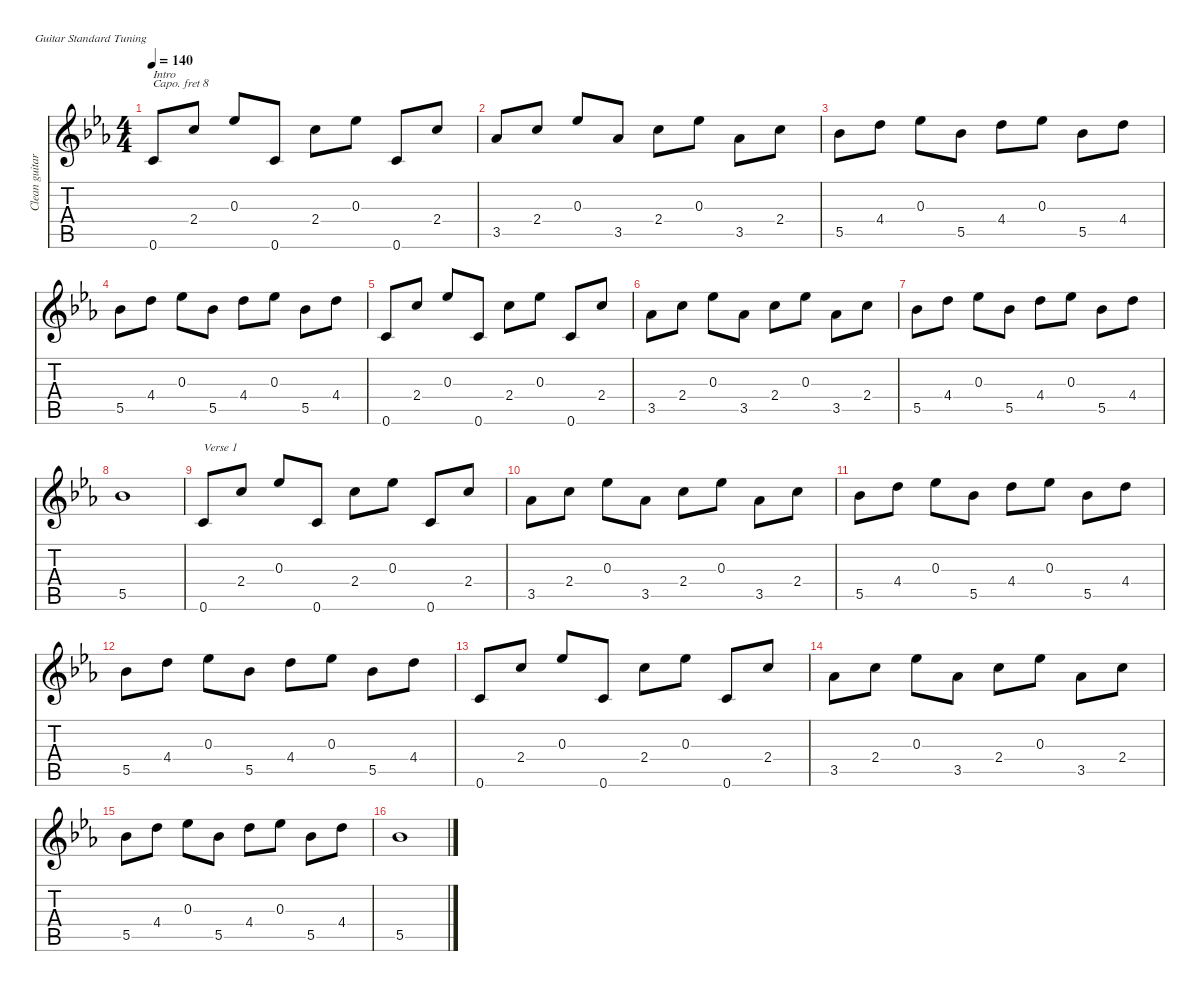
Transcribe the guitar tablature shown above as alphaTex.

\defaultSystemsLayout 4
\hideDynamics
\bracketExtendMode nobrackets
\otherSystemsTrackNameOrientation horizontal
\track ("Clean Guitar" "Clean guitar") {instrument electricguitarclean}
\staff {score tabs}
\capo 8
\tuning (E4 B3 G3 D3 A2 E2)
\ts (4 4)
\tempo 140
\clef g2
\ks cminor
0.6{acc forcenatural}.8{txt "Intro" dy mf instrument electricguitarclean beam Up} 2.4{acc forcenatural}.8{beam Up} 0.3{acc b}.8{beam Up} 0.6{acc forcenatural}.8{beam Up} 2.4{acc forcenatural}.8{beam Down} 0.3{acc b}.8{beam Down} 0.6{acc forcenatural}.8{beam Up} 2.4{acc forcenatural}.8{beam Up} |
3.5{acc b}.8{beam Up} 2.4{acc forcenatural}.8{beam Up} 0.3{acc b}.8{beam Up} 3.5{acc b}.8{beam Up} 2.4{acc forcenatural}.8{beam Down} 0.3{acc b}.8{beam Down} 3.5{acc b}.8{beam Down} 2.4{acc forcenatural}.8{beam Down} |
5.5{acc b}.8{beam Down} 4.4{acc forcenatural}.8{beam Down} 0.3{acc b}.8{beam Down} 5.5{acc b}.8{beam Down} 4.4{acc forcenatural}.8{beam Down} 0.3{acc b}.8{beam Down} 5.5{acc b}.8{beam Down} 4.4{acc forcenatural}.8{beam Down} |
5.5{acc b}.8{beam Down} 4.4{acc forcenatural}.8{beam Down} 0.3{acc b}.8{beam Down} 5.5{acc b}.8{beam Down} 4.4{acc forcenatural}.8{beam Down} 0.3{acc b}.8{beam Down} 5.5{acc b}.8{beam Down} 4.4{acc forcenatural}.8{beam Down} |
0.6{acc forcenatural}.8{beam Up} 2.4{acc forcenatural}.8{beam Up} 0.3{acc b}.8{beam Up} 0.6{acc forcenatural}.8{beam Up} 2.4{acc forcenatural}.8{beam Down} 0.3{acc b}.8{beam Down} 0.6{acc forcenatural}.8{beam Up} 2.4{acc forcenatural}.8{beam Up} |
3.5{acc b}.8{beam Down} 2.4{acc forcenatural}.8{beam Down} 0.3{acc b}.8{beam Down} 3.5{acc b}.8{beam Down} 2.4{acc forcenatural}.8{beam Down} 0.3{acc b}.8{beam Down} 3.5{acc b}.8{beam Down} 2.4{acc forcenatural}.8{beam Down} |
5.5{acc b}.8{beam Down} 4.4{acc forcenatural}.8{beam Down} 0.3{acc b}.8{beam Down} 5.5{acc b}.8{beam Down} 4.4{acc forcenatural}.8{beam Down} 0.3{acc b}.8{beam Down} 5.5{acc b}.8{beam Down} 4.4{acc forcenatural}.8{beam Down} |
5.5{acc b}.1{beam Down} |
0.6{acc forcenatural}.8{txt "Verse 1" beam Up} 2.4{acc forcenatural}.8{beam Up} 0.3{acc b}.8{beam Up} 0.6{acc forcenatural}.8{beam Up} 2.4{acc forcenatural}.8{beam Down} 0.3{acc b}.8{beam Down} 0.6{acc forcenatural}.8{beam Up} 2.4{acc forcenatural}.8{beam Up} |
3.5{acc b}.8{beam Down} 2.4{acc forcenatural}.8{beam Down} 0.3{acc b}.8{beam Down} 3.5{acc b}.8{beam Down} 2.4{acc forcenatural}.8{beam Down} 0.3{acc b}.8{beam Down} 3.5{acc b}.8{beam Down} 2.4{acc forcenatural}.8{beam Down} |
5.5{acc b}.8{beam Down} 4.4{acc forcenatural}.8{beam Down} 0.3{acc b}.8{beam Down} 5.5{acc b}.8{beam Down} 4.4{acc forcenatural}.8{beam Down} 0.3{acc b}.8{beam Down} 5.5{acc b}.8{beam Down} 4.4{acc forcenatural}.8{beam Down} |
5.5{acc b}.8{beam Down} 4.4{acc forcenatural}.8{beam Down} 0.3{acc b}.8{beam Down} 5.5{acc b}.8{beam Down} 4.4{acc forcenatural}.8{beam Down} 0.3{acc b}.8{beam Down} 5.5{acc b}.8{beam Down} 4.4{acc forcenatural}.8{beam Down} |
0.6{acc forcenatural}.8{beam Up} 2.4{acc forcenatural}.8{beam Up} 0.3{acc b}.8{beam Up} 0.6{acc forcenatural}.8{beam Up} 2.4{acc forcenatural}.8{beam Down} 0.3{acc b}.8{beam Down} 0.6{acc forcenatural}.8{beam Up} 2.4{acc forcenatural}.8{beam Up} |
3.5{acc b}.8{beam Down} 2.4{acc forcenatural}.8{beam Down} 0.3{acc b}.8{beam Down} 3.5{acc b}.8{beam Down} 2.4{acc forcenatural}.8{beam Down} 0.3{acc b}.8{beam Down} 3.5{acc b}.8{beam Down} 2.4{acc forcenatural}.8{beam Down} |
5.5{acc b}.8{beam Down} 4.4{acc forcenatural}.8{beam Down} 0.3{acc b}.8{beam Down} 5.5{acc b}.8{beam Down} 4.4{acc forcenatural}.8{beam Down} 0.3{acc b}.8{beam Down} 5.5{acc b}.8{beam Down} 4.4{acc forcenatural}.8{beam Down} |
5.5{acc b}.1{beam Down}
